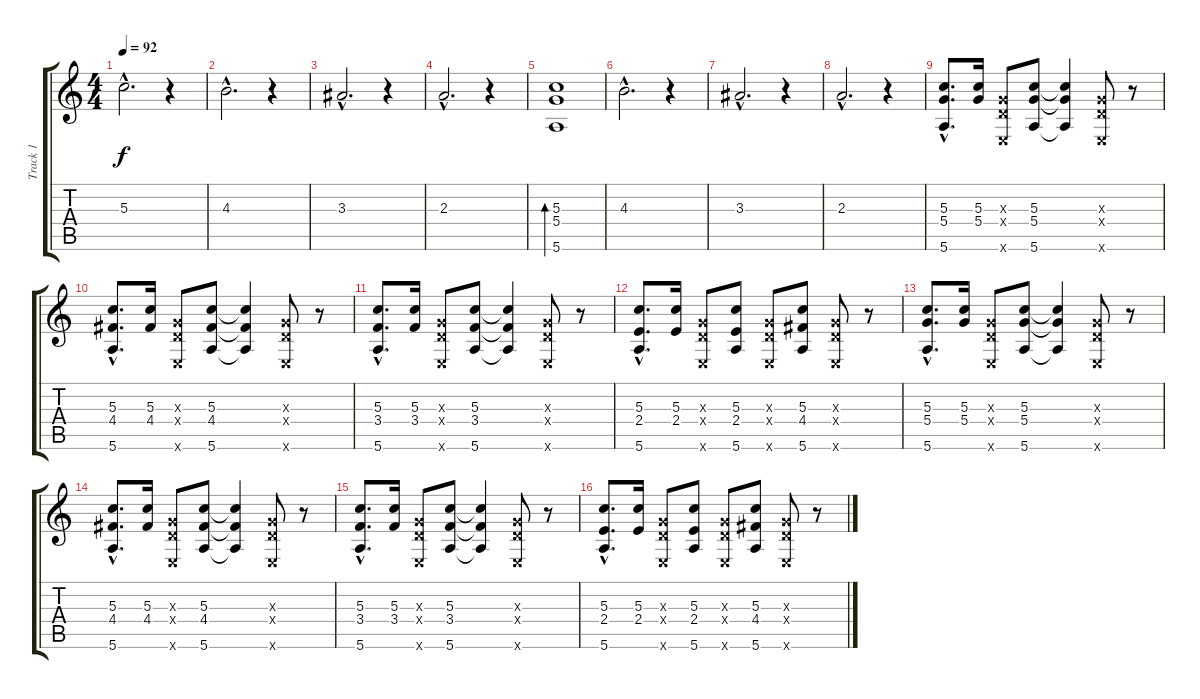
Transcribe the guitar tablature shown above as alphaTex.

\track ("Track 1" "Track 1") {instrument acousticguitarsteel}
\staff {score tabs}
\tuning (E4 B3 G3 D3 A2 E2) {hide}
\ts (4 4)
\tempo 92
\clef g2
\ks c
5.3{hac}.2{d dy f} r.4 |
4.3{hac}.2{d} r.4 |
3.3{hac}.2{d} r.4 |
2.3{hac}.2{d} r.4 |
(5.3 5.4 5.6).1{bd 60} |
4.3{hac}.2{d} r.4 |
3.3{hac}.2{d} r.4 |
2.3{hac}.2{d} r.4 |
(5.3{hac} 5.4{hac} 5.6{hac}).8{d} (5.3 5.4).16 (0.3{x} 0.4{x} 0.6{x}).8 (5.3 5.4 5.6).8 (5.3{t} 5.4{t} 5.6{t}).4 (0.3{x} 0.4{x} 0.6{x}).8 r.8 |
(5.3{hac} 4.4{hac} 5.6{hac}).8{d} (5.3 4.4).16 (0.3{x} 0.4{x} 0.6{x}).8 (5.3 4.4 5.6).8 (5.3{t} 4.4{t} 5.6{t}).4 (0.3{x} 0.4{x} 0.6{x}).8 r.8 |
(5.3{hac} 3.4{hac} 5.6{hac}).8{d} (5.3 3.4).16 (0.3{x} 0.4{x} 0.6{x}).8 (5.3 3.4 5.6).8 (5.3{t} 3.4{t} 5.6{t}).4 (0.3{x} 0.4{x} 0.6{x}).8 r.8 |
(5.3{hac} 2.4{hac} 5.6{hac}).8{d} (5.3 2.4).16 (0.3{x} 0.4{x} 0.6{x}).8 (5.3 2.4 5.6).8 (0.3{x} 0.4{x} 0.6{x}).8 (5.3 4.4 5.6).8 (0.3{x} 0.4{x} 0.6{x}).8 r.8 |
(5.3{hac} 5.4{hac} 5.6{hac}).8{d} (5.3 5.4).16 (0.3{x} 0.4{x} 0.6{x}).8 (5.3 5.4 5.6).8 (5.3{t} 5.4{t} 5.6{t}).4 (0.3{x} 0.4{x} 0.6{x}).8 r.8 |
(5.3{hac} 4.4{hac} 5.6{hac}).8{d} (5.3 4.4).16 (0.3{x} 0.4{x} 0.6{x}).8 (5.3 4.4 5.6).8 (5.3{t} 4.4{t} 5.6{t}).4 (0.3{x} 0.4{x} 0.6{x}).8 r.8 |
(5.3{hac} 3.4{hac} 5.6{hac}).8{d} (5.3 3.4).16 (0.3{x} 0.4{x} 0.6{x}).8 (5.3 3.4 5.6).8 (5.3{t} 3.4{t} 5.6{t}).4 (0.3{x} 0.4{x} 0.6{x}).8 r.8 |
(5.3{hac} 2.4{hac} 5.6{hac}).8{d} (5.3 2.4).16 (0.3{x} 0.4{x} 0.6{x}).8 (5.3 2.4 5.6).8 (0.3{x} 0.4{x} 0.6{x}).8 (5.3 4.4 5.6).8 (0.3{x} 0.4{x} 0.6{x}).8 r.8
